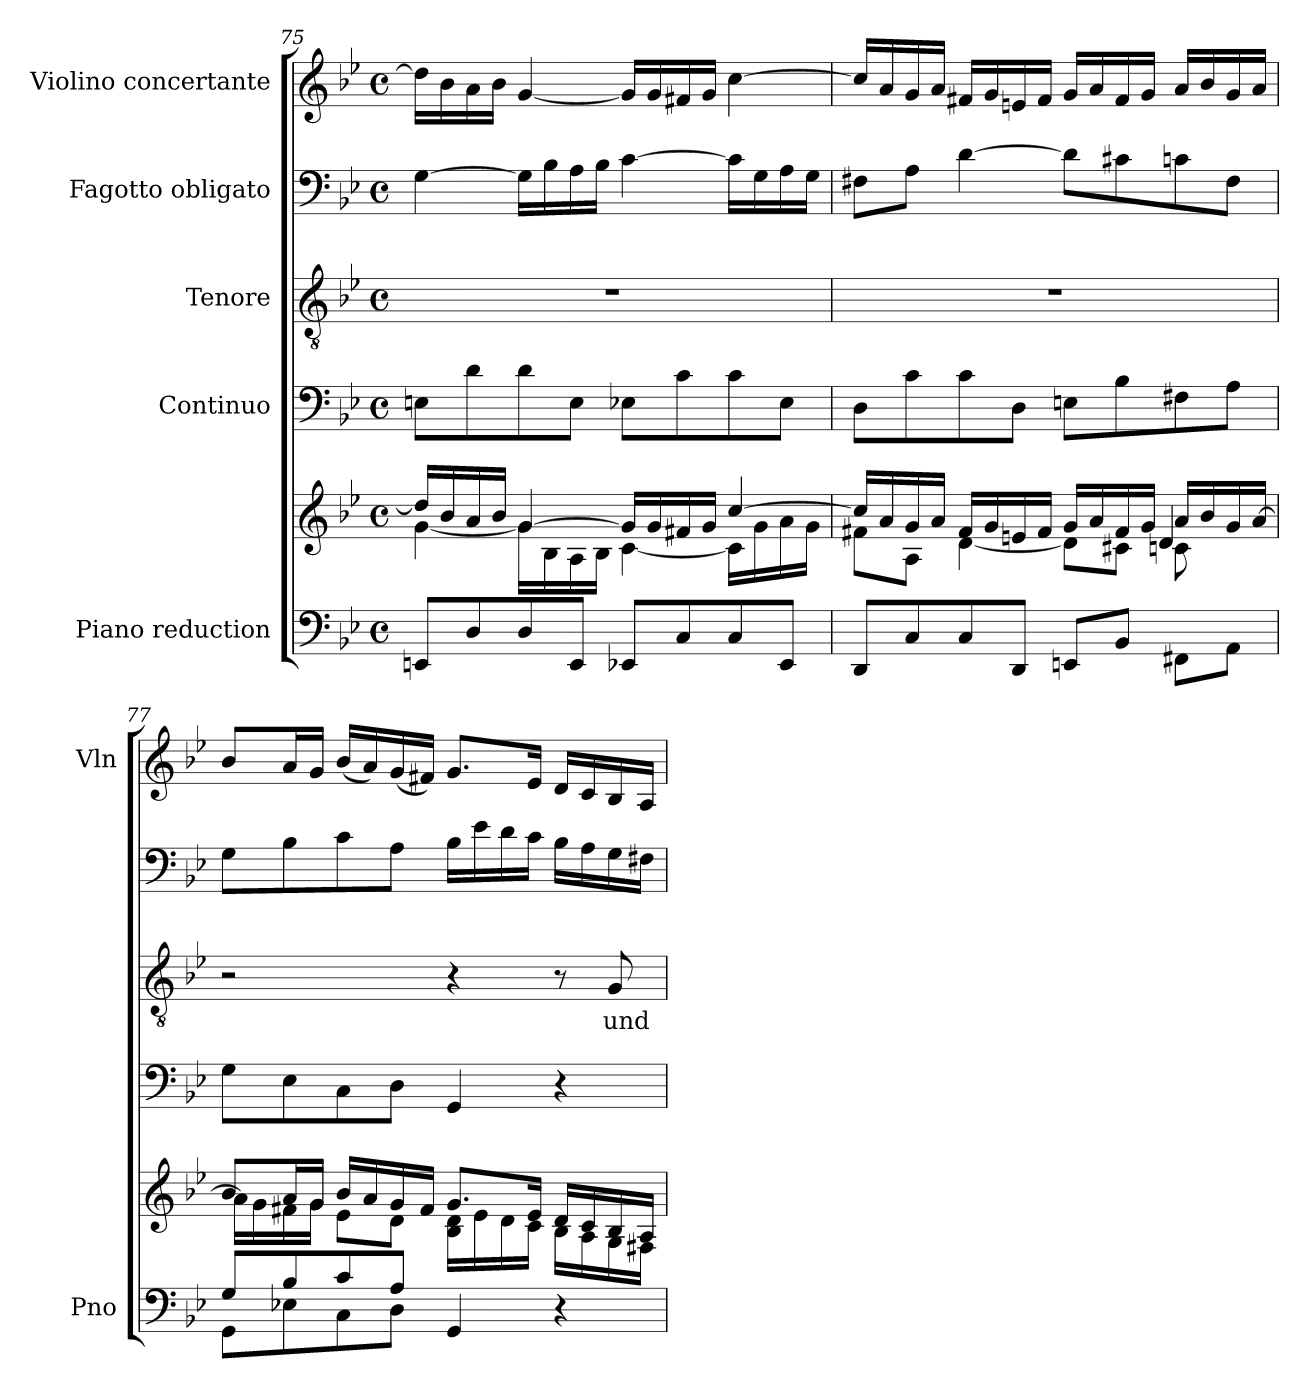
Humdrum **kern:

**kern	**kern	**kern	**kern	**text	**kern	**kern
*part5	*part5	*part4	*part3	*part3	*part2	*part1
*staff6	*staff5	*staff4	*staff3	*staff3	*staff2	*staff1
*I"Piano reduction	*	*I"Continuo	*I"Tenore	*	*I"Fagotto obligato	*I"Violino concertante
*I'Pno	*	*	*	*	*	*I'Vln
!!LO:LB:g=z
*clefF4	*clefG2	*clefF4	*clefGv2	*	*clefF4	*clefG2
*k[b-e-]	*k[b-e-]	*k[b-e-]	*k[b-e-]	*	*k[b-e-]	*k[b-e-]
*M4/4	*M4/4	*M4/4	*M4/4	*	*M4/4	*M4/4
*met(c)	*met(c)	*met(c)	*met(c)	*	*met(c)	*met(c)
=75	=75	=75	=75	=75	=75	=75
*	*^	*	*	*	*	*
8EEn/L	16dd/LL]	[4g\	8En\L	1r	.	[4G\	16dd\LL]
.	16b-/	.	.	.	.	.	16b-\
8D/	16a/	.	8d\	.	.	.	16a\
.	16b-/JJ	.	.	.	.	.	16b-\JJ
8D/	[4g/	16g\LL]	8d\	.	.	16G\LL]	[4g/
.	.	16B-\	.	.	.	16B-\	.
8EE/J	.	16A\	8E\J	.	.	16A\	.
.	.	16B-\JJ	.	.	.	16B-\JJ	.
8EE-X/L	16g/LL]	[4c\	8E-X\L	.	.	[4c\	16g/LL]
.	16g/	.	.	.	.	.	16g/
8C/	16f#X/	.	8c\	.	.	.	16f#X/
.	16g/JJ	.	.	.	.	.	16g/JJ
8C/	[4cc/	16c\LL]	8c\	.	.	16c\LL]	[4cc\
.	.	16g\	.	.	.	16G\	.
8EE-/J	.	16a\	8E-\J	.	.	16A\	.
.	.	16g\JJ	.	.	.	16G\JJ	.
=76	=76	=76	=76	=76	=76	=76	=76
*^	*	*^	*	*	*	*	*
2..ryy	8DD/L	16cc/LL]	8f#X\L	2ryy	8D\L	1r	.	8F#X\L	16cc/LL]
.	.	16a/	.	.	.	.	.	.	16a/
.	8C/	16g/	8A\J	.	8c\	.	.	8A\J	16g/
.	.	16a/JJ	.	.	.	.	.	.	16a/JJ
.	8C/	16f#/LL	[4d\	.	8c\	.	.	[4d\	16f#X/LL
.	.	16g/	.	.	.	.	.	.	16g/
.	8DD/J	16en/	.	.	8D\J	.	.	.	16en/
.	.	16f#/JJ	.	.	.	.	.	.	16f#/JJ
.	8EEn/L	16g/LL	8d\L]	4ryy	8En\L	.	.	8d\L]	16g/LL
.	.	16a/	.	.	.	.	.	.	16a/
.	8BB-/J	16f#/	8c#X\J	.	8B-\	.	.	8c#X\	16f#/
.	.	16g/JJ	.	.	.	.	.	.	16g/JJ
.	8FF#X\L	16a/LL	8cn\L	4d/	8F#X\	.	.	8cn\	16a/LL
.	.	16b-/	.	.	.	.	.	.	16b-/
8F#X/J	8AA\J	16g/	8ryy	.	8A\J	.	.	8F#\J	16g/
.	.	[<16a/JJ	.	.	.	.	.	.	16a/JJ
*	*	*	*v	*v	*	*	*	*	*
=77	=77	=77	=77	=77	=77	=77	=77	=77
8G/L	8GG\L	8b-/L	16a\LL]	8G\L	2r	.	8G\L	8b-/L
.	.	.	16g\	.	.	.	.	.
8B-/	8E-X\	16a/L	16f#X\	8E-\	.	.	8B-\	16a/L
.	.	16g/JJ	16g\JJ	.	.	.	.	16g/JJ
8c/	8C\	16b-/LL	8e-\L	8C\	.	.	8c\	(16b-/LL
.	.	16a/	.	.	.	.	.	16a/)
8A/J	8D\J	16g/	8d\J	8D\J	.	.	8A\J	(16g/
.	.	16f#/JJ	.	.	.	.	.	16f#X/JJ)
4GG/	4ryy	8.g/L	16B-\ 16d\LL	4GG/	4r	.	16B-\LL	8.g/L
.	.	.	16e-\	.	.	.	16e-\	.
.	.	.	16d\	.	.	.	16d\	.
.	.	16e-/Jk	16c\JJ	.	.	.	16c\JJ	16e-/Jk
4r	4ryy	16d/LL	16B-\LL	4r	8r	.	16B-\LL	16d/LL
.	.	16c/	16A\	.	.	.	16A\	16c/
!	!	!	!	!	!	!LO:LY:b	!	!
.	.	16B-/	16G\	.	8G/	und	16G\	16B-/
.	.	16A/JJ	16F#X\JJ	.	.	.	16F#X\JJ	16A/JJ
*v	*v	*	*	*	*	*	*	*
*	*v	*v	*	*	*	*	*
=	=	=	=	=	=	=
*-	*-	*-	*-	*-	*-	*-
